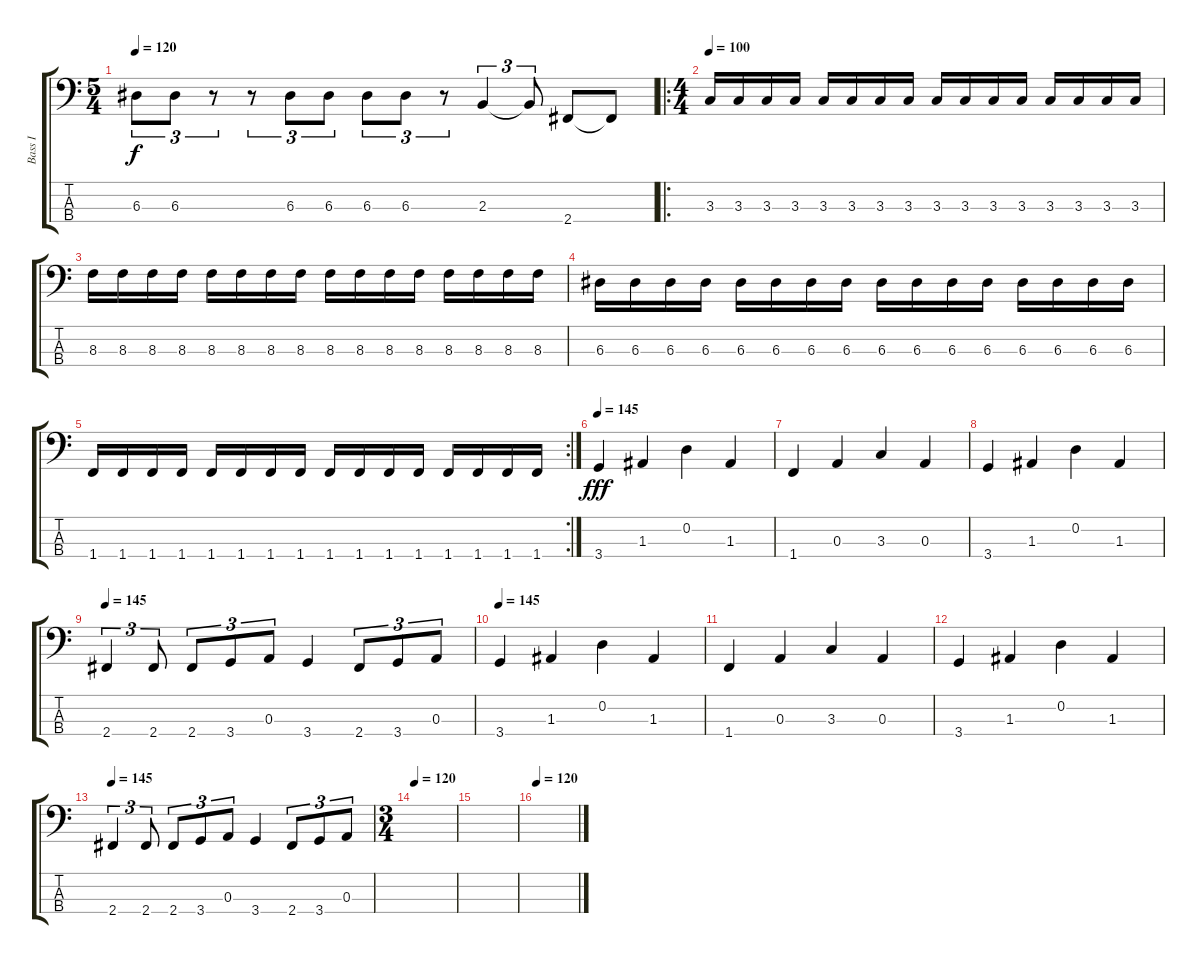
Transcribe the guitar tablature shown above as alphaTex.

\track ("Bass I" "Bass I") {instrument electricbassfinger}
\staff {score tabs}
\tuning (G2 D2 A1 E1) {hide}
\ts (5 4)
\tempo 120
\clef f4
\ks c
6.3.8{tu (3 2) dy f} 6.3.8{tu (3 2)} r.8{tu (3 2)} r.8{tu (3 2)} 6.3.8{tu (3 2)} 6.3.8{tu (3 2)} 6.3.8{tu (3 2)} 6.3.8{tu (3 2)} r.8{tu (3 2)} 2.3.4{tu (3 2)} 2.3{t}.8{tu (3 2)} 2.4.8 2.4{t}.8 |
\ro
\ts (4 4)
\tempo 100
3.3.16 3.3.16 3.3.16 3.3.16 3.3.16 3.3.16 3.3.16 3.3.16 3.3.16 3.3.16 3.3.16 3.3.16 3.3.16 3.3.16 3.3.16 3.3.16 |
8.3.16 8.3.16 8.3.16 8.3.16 8.3.16 8.3.16 8.3.16 8.3.16 8.3.16 8.3.16 8.3.16 8.3.16 8.3.16 8.3.16 8.3.16 8.3.16 |
6.3.16 6.3.16 6.3.16 6.3.16 6.3.16 6.3.16 6.3.16 6.3.16 6.3.16 6.3.16 6.3.16 6.3.16 6.3.16 6.3.16 6.3.16 6.3.16 |
\rc 2
1.4.16 1.4.16 1.4.16 1.4.16 1.4.16 1.4.16 1.4.16 1.4.16 1.4.16 1.4.16 1.4.16 1.4.16 1.4.16 1.4.16 1.4.16 1.4.16 |
\tempo 145
3.4.4{dy fff} 1.3.4 0.2.4 1.3.4 |
1.4.4 0.3.4 3.3.4 0.3.4 |
3.4.4 1.3.4 0.2.4 1.3.4 |
\tempo 145
2.4.4{tu (3 2)} 2.4.8{tu (3 2)} 2.4.8{tu (3 2)} 3.4.8{tu (3 2)} 0.3.8{tu (3 2)} 3.4.4 2.4.8{tu (3 2)} 3.4.8{tu (3 2)} 0.3.8{tu (3 2)} |
\tempo 145
3.4.4 1.3.4 0.2.4 1.3.4 |
1.4.4 0.3.4 3.3.4 0.3.4 |
3.4.4 1.3.4 0.2.4 1.3.4 |
\tempo 145
2.4.4{tu (3 2)} 2.4.8{tu (3 2)} 2.4.8{tu (3 2)} 3.4.8{tu (3 2)} 0.3.8{tu (3 2)} 3.4.4 2.4.8{tu (3 2)} 3.4.8{tu (3 2)} 0.3.8{tu (3 2)} |
\ts (3 4)
\tempo 120
|
|
\tempo 120
